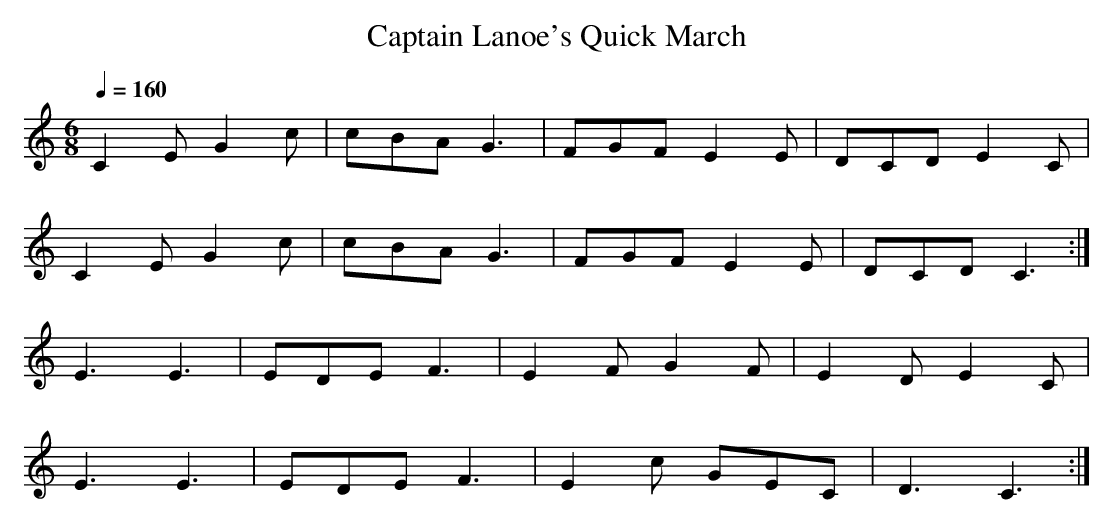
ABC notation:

X:1
T:Captain Lanoe's Quick March
M:6/8
L:1/8
Q:1/4=160
K:Cmaj clef=treble
C2 E G2 c | cBA G3 | FGF E2 E | DCD E2 C |
C2 E G2 c | cBA G3 | FGF E2 E | DCD C3 :|
E3 E3 | EDE F3 | E2 F G2 F | E2 D E2 C |
E3 E3 | EDE F3 | E2 c GEC | D3 C3 :|
